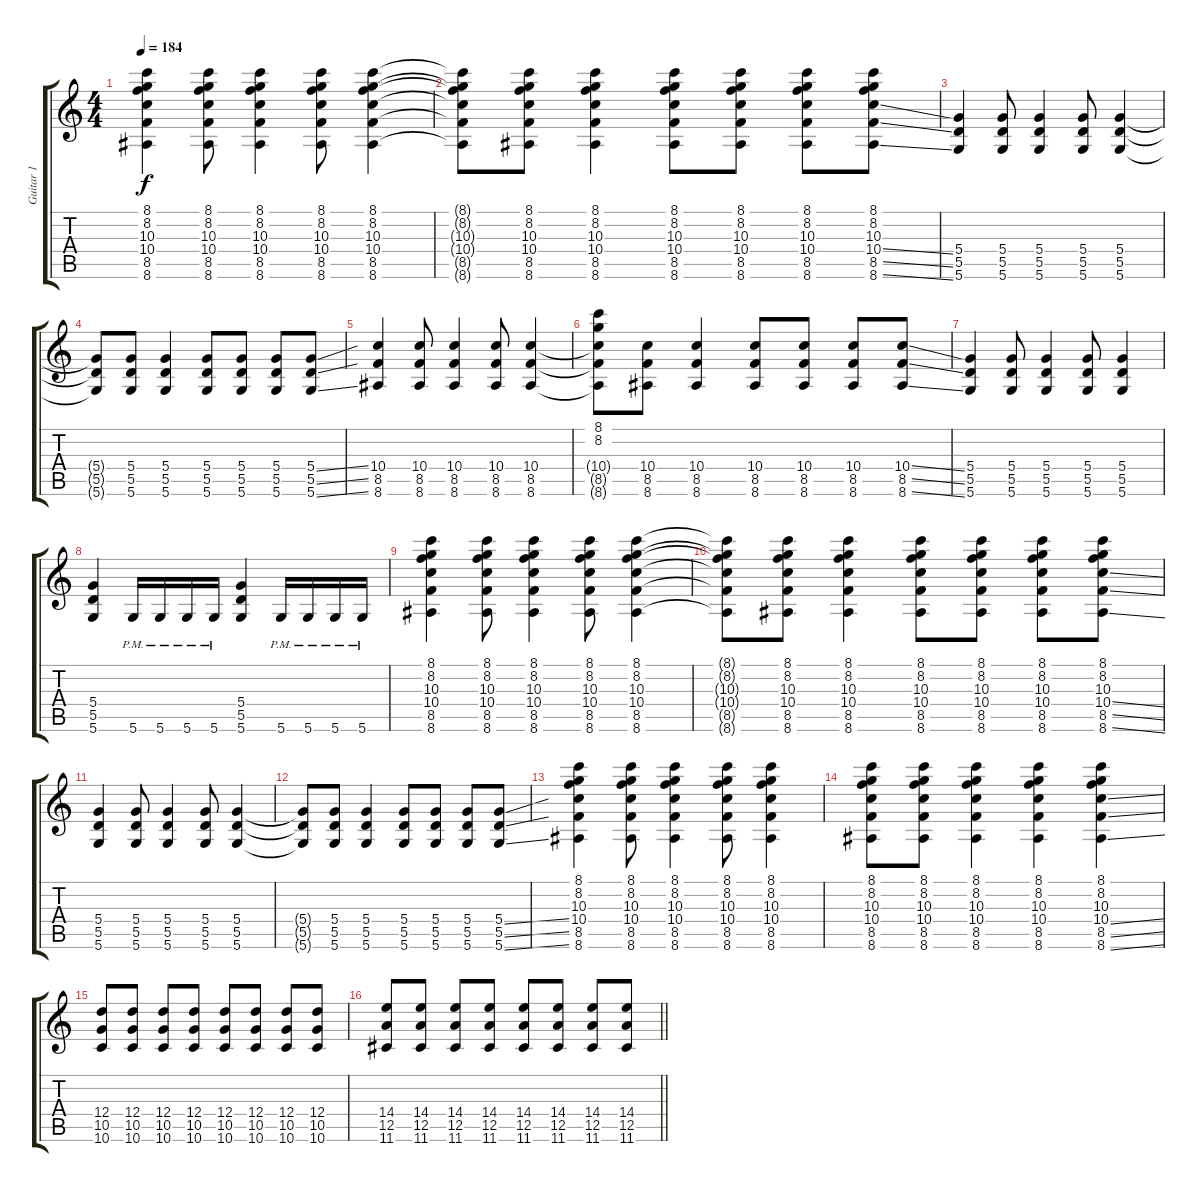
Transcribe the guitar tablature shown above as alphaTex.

\track ("Guitar 1" "Guitar 1") {instrument distortionguitar}
\staff {score tabs}
\tuning (E4 B3 G3 D3 A2 D2) {hide}
\ts (4 4)
\tempo 184
\clef g2
\ks c
(8.1 8.2 10.3 10.4 8.5 8.6).4{dy f} (8.1 8.2 10.3 10.4 8.5 8.6).8 (8.1 8.2 10.3 10.4 8.5 8.6).4 (8.1 8.2 10.3 10.4 8.5 8.6).8 (8.1 8.2 10.3 10.4 8.5 8.6).4 |
(8.1{t} 8.2{t} 10.3{t} 10.4{t} 8.5{t} 8.6{t}).8 (8.1 8.2 10.3 10.4 8.5 8.6).8 (8.1 8.2 10.3 10.4 8.5 8.6).4 (8.1 8.2 10.3 10.4 8.5 8.6).8 (8.1 8.2 10.3 10.4 8.5 8.6).8 (8.1 8.2 10.3 10.4 8.5 8.6).8 (8.1 8.2 10.3 10.4{ss} 8.5{ss} 8.6{ss}).8 |
(5.4 5.5 5.6).4 (5.4 5.5 5.6).8 (5.4 5.5 5.6).4 (5.4 5.5 5.6).8 (5.4 5.5 5.6).4 |
(5.4{t} 5.5{t} 5.6{t}).8 (5.4 5.5 5.6).8 (5.4 5.5 5.6).4 (5.4 5.5 5.6).8 (5.4 5.5 5.6).8 (5.4 5.5 5.6).8 (5.4{ss} 5.5{ss} 5.6{ss}).8 |
(10.4 8.5 8.6).4 (10.4 8.5 8.6).8 (10.4 8.5 8.6).4 (10.4 8.5 8.6).8 (10.4 8.5 8.6).4 |
(8.1 8.2 10.4{t} 8.5{t} 8.6{t}).8 (10.4 8.5 8.6).8 (10.4 8.5 8.6).4 (10.4 8.5 8.6).8 (10.4 8.5 8.6).8 (10.4 8.5 8.6).8 (10.4{ss} 8.5{ss} 8.6{ss}).8 |
(5.4 5.5 5.6).4 (5.4 5.5 5.6).8 (5.4 5.5 5.6).4 (5.4 5.5 5.6).8 (5.4 5.5 5.6).4 |
(5.4 5.5 5.6).4 5.6{pm}.16 5.6{pm}.16 5.6{pm}.16 5.6{pm}.16 (5.4 5.5 5.6).4 5.6{pm}.16 5.6{pm}.16 5.6{pm}.16 5.6{pm}.16 |
(8.1 8.2 10.3 10.4 8.5 8.6).4 (8.1 8.2 10.3 10.4 8.5 8.6).8 (8.1 8.2 10.3 10.4 8.5 8.6).4 (8.1 8.2 10.3 10.4 8.5 8.6).8 (8.1 8.2 10.3 10.4 8.5 8.6).4 |
(8.1{t} 8.2{t} 10.3{t} 10.4{t} 8.5{t} 8.6{t}).8 (8.1 8.2 10.3 10.4 8.5 8.6).8 (8.1 8.2 10.3 10.4 8.5 8.6).4 (8.1 8.2 10.3 10.4 8.5 8.6).8 (8.1 8.2 10.3 10.4 8.5 8.6).8 (8.1 8.2 10.3 10.4 8.5 8.6).8 (8.1 8.2 10.3 10.4{ss} 8.5{ss} 8.6{ss}).8 |
(5.4 5.5 5.6).4 (5.4 5.5 5.6).8 (5.4 5.5 5.6).4 (5.4 5.5 5.6).8 (5.4 5.5 5.6).4 |
(5.4{t} 5.5{t} 5.6{t}).8 (5.4 5.5 5.6).8 (5.4 5.5 5.6).4 (5.4 5.5 5.6).8 (5.4 5.5 5.6).8 (5.4 5.5 5.6).8 (5.4{ss} 5.5{ss} 5.6{ss}).8 |
(8.1 8.2 10.3 10.4 8.5 8.6).4 (8.1 8.2 10.3 10.4 8.5 8.6).8 (8.1 8.2 10.3 10.4 8.5 8.6).4 (8.1 8.2 10.3 10.4 8.5 8.6).8 (8.1 8.2 10.3 10.4 8.5 8.6).4 |
(8.1 8.2 10.3 10.4 8.5 8.6).8 (8.1 8.2 10.3 10.4 8.5 8.6).8 (8.1 8.2 10.3 10.4 8.5 8.6).4 (8.1 8.2 10.3 10.4 8.5 8.6).4 (8.1 8.2 10.3 10.4{ss} 8.5{ss} 8.6{ss}).4 |
(12.4 10.5 10.6).8 (12.4 10.5 10.6).8 (12.4 10.5 10.6).8 (12.4 10.5 10.6).8 (12.4 10.5 10.6).8 (12.4 10.5 10.6).8 (12.4 10.5 10.6).8 (12.4 10.5 10.6).8 |
\barLineRight lightlight
(14.4 12.5 11.6).8 (14.4 12.5 11.6).8 (14.4 12.5 11.6).8 (14.4 12.5 11.6).8 (14.4 12.5 11.6).8 (14.4 12.5 11.6).8 (14.4 12.5 11.6).8 (14.4 12.5 11.6).8
